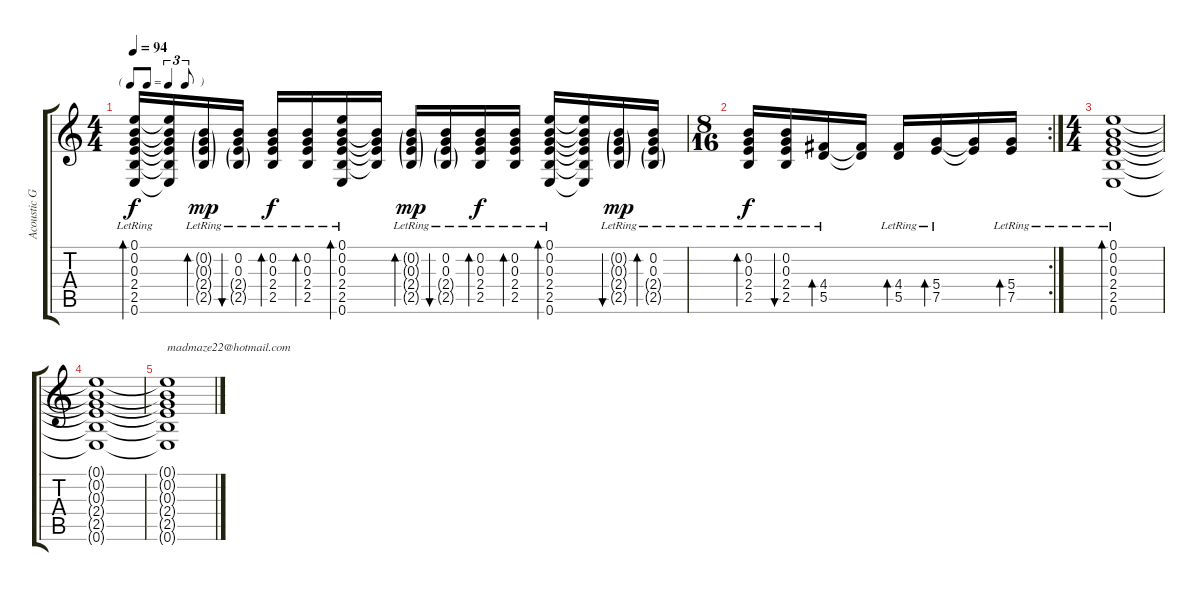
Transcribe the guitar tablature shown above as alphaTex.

\track ("Acoustic Guitar" "Acoustic G") {instrument acousticguitarsteel}
\staff {score tabs}
\tuning (E4 B3 G3 D3 A2 E2) {hide}
\ts (4 4)
\tf triplet8th
\tempo 94
\clef g2
\ks c
(0.1{lr} 0.2{lr} 0.3{lr} 2.4{lr} 2.5{lr} 0.6{lr}).16{bd 30 dy f} (0.1{t} 0.2{t} 0.3{t} 2.4{t} 2.5{t} 0.6{t}).16 (0.2{g lr} 0.3{g lr} 2.4{g lr} 2.5{g lr}).16{bd 60 dy mp} (0.2{lr} 0.3{lr} 2.4{g lr} 2.5{g lr}).16{bu 60} (0.2{lr} 0.3{lr} 2.4{lr} 2.5{lr}).16{bd 60 dy f} (0.2{lr} 0.3{lr} 2.4{lr} 2.5{lr}).16{bd 60} (0.1{lr} 0.2{lr} 0.3{lr} 2.4{lr} 2.5{lr} 0.6{lr}).16{bd 60} (0.2{t} 0.3{t} 2.4{t} 2.5{t}).16 (0.2{g lr} 0.3{g lr} 2.4{g lr} 2.5{g lr}).16{bd 60 dy mp} (0.2{lr} 0.3{lr} 2.4{g lr} 2.5{g lr}).16{bu 60} (0.2{lr} 0.3{lr} 2.4{lr} 2.5{lr}).16{bd 60 dy f} (0.2{lr} 0.3{lr} 2.4{lr} 2.5{lr}).16{bd 60} (0.1{lr} 0.2{lr} 0.3{lr} 2.4{lr} 2.5{lr} 0.6{lr}).16{bd 60} (0.1{t} 0.2{t} 0.3{t} 2.4{t} 2.5{t} 0.6{t}).16 (0.2{g lr} 0.3{g lr} 2.4{g lr} 2.5{g lr}).16{bu 60 dy mp} (0.2{lr} 0.3{lr} 2.4{g lr} 2.5{g lr}).16{bd 60} |
\rc 2
\ts (8 16)
(0.2{lr} 0.3{lr} 2.4{lr} 2.5{lr}).16{bd 60 dy f} (0.2{lr} 0.3{lr} 2.4{lr} 2.5{lr}).16{bu 60} (4.4{lr} 5.5{lr}).16{bd 60} (4.4{t} 5.5{t}).16 (4.4{lr} 5.5{lr}).16{bd 60} (5.4{lr} 7.5{lr}).16{bd 60} (5.4{t} 7.5{t}).16 (5.4{lr} 7.5{lr}).16{bd 60} |
\ts (4 4)
(0.1{lr} 0.2{lr} 0.3{lr} 2.4{lr} 2.5{lr} 0.6{lr}).1{bd 120} |
(0.1{t} 0.2{t} 0.3{t} 2.4{t} 2.5{t} 0.6{t}).1 |
(0.1{t} 0.2{t} 0.3{t} 2.4{t} 2.5{t} 0.6{t}).1{txt "madmaze22@hotmail.com"}
